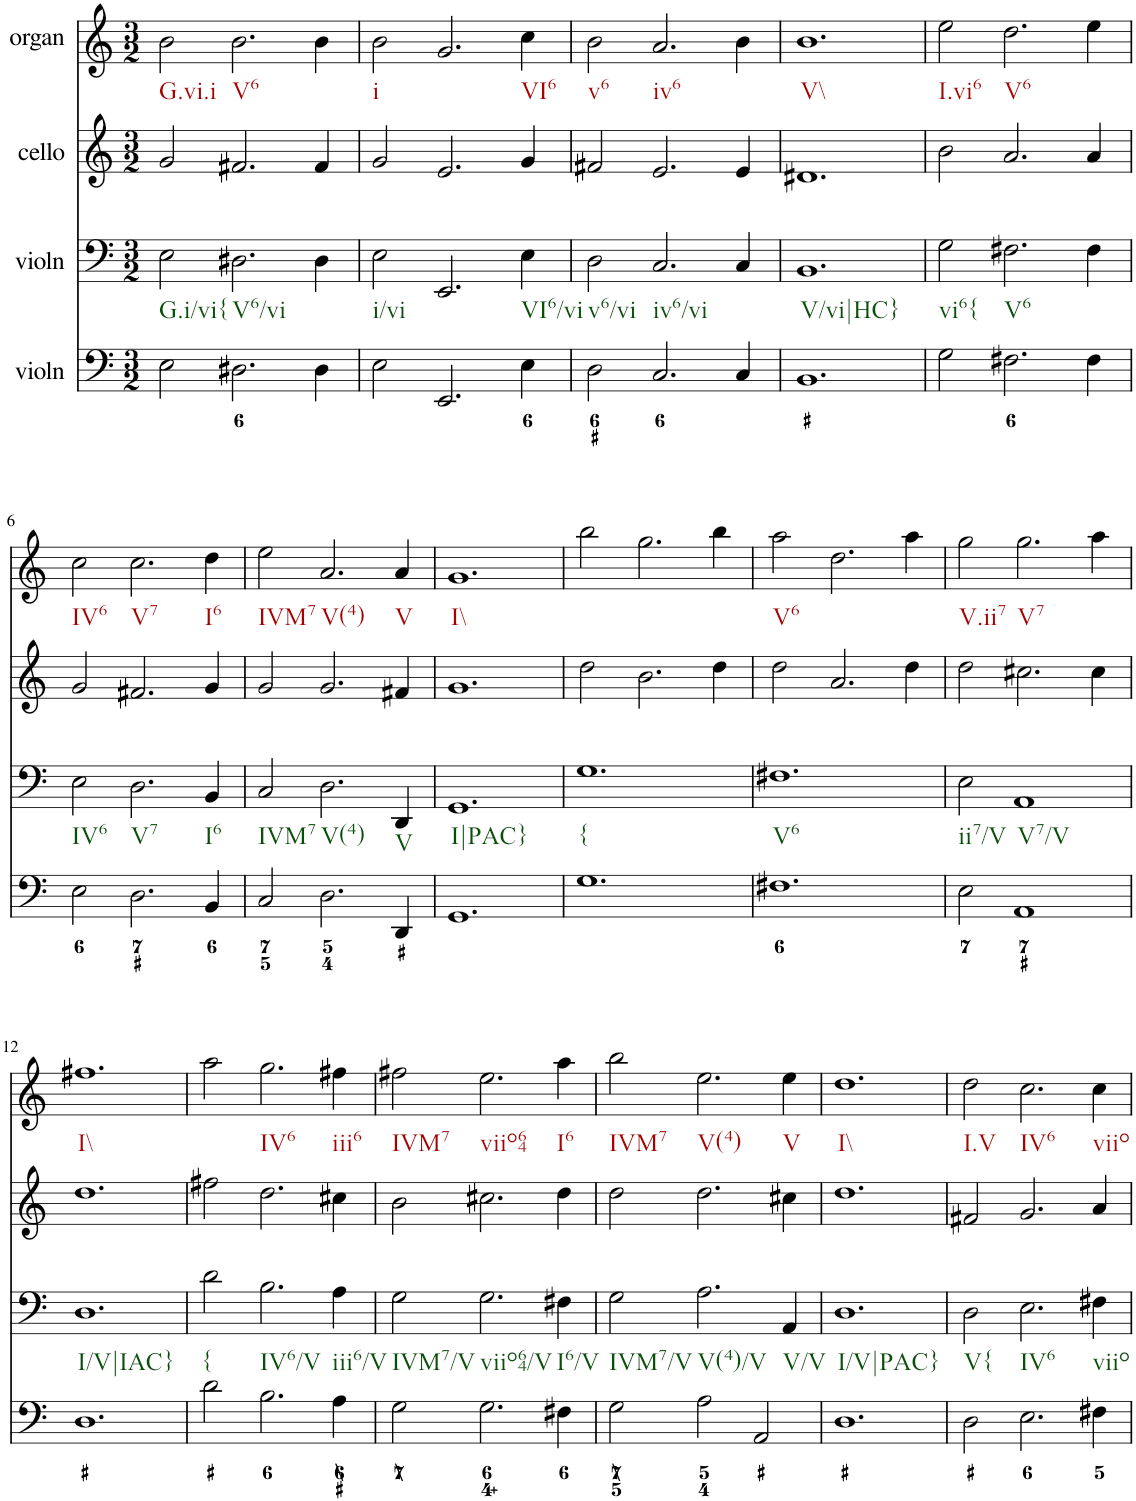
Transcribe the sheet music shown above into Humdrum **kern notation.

**kern	**kern	**kern	**kern
*part4	*part3	*part2	*part1
*staff4	*staff3	*staff2	*staff1
*I"violn	*I"violn	*I"cello	*I"organ
*clefF4	*clefF4	*clefG2	*clefG2
*k[]	*k[]	*k[]	*k[]
*M3/2	*M3/2	*M3/2	*M3/2
=1	=1	=1	=1
!	!	!	!LO:TX:b:t=G.vi.i
!	!LO:TX:b:t=G.i/vi{	!	!
2E\	2E\	2g/	2b\
!	!	!	!LO:TX:b:t=V6
!	!LO:TX:b:t=V6/vi	!	!
2.D#X\	2.D#X\	2.f#X/	2.b\
4D#\	4D#\	4f#/	4b\
=2	=2	=2	=2
!	!	!	!LO:TX:b:t=i
!	!LO:TX:b:t=i/vi	!	!
2E\	2E\	2g/	2b\
2.EE/	2.EE/	2.e/	2.g/
!	!	!	!LO:TX:b:t=VI6
!	!LO:TX:b:t=VI6/vi	!	!
4E\	4E\	4g/	4cc\
=3	=3	=3	=3
!	!	!	!LO:TX:b:t=v6
!	!LO:TX:b:t=v6/vi	!	!
2D\	2D\	2f#X/	2b\
!	!	!	!LO:TX:b:t=iv6
!	!LO:TX:b:t=iv6/vi	!	!
2.C/	2.C/	2.e/	2.a/
4C/	4C/	4e/	4b\
=4	=4	=4	=4
!	!	!	!LO:TX:b:t=V\\
!	!LO:TX:b:t=V/vi|HC}	!	!
1.BB	1.BB	1.d#X	1.b
=5	=5	=5	=5
!	!	!	!LO:TX:b:t=I.vi6
!	!LO:TX:b:t=vi6{	!	!
2G\	2G\	2b\	2ee\
!	!	!	!LO:TX:b:t=V6
!	!LO:TX:b:t=V6	!	!
2.F#X\	2.F#X\	2.a/	2.dd\
4F#\	4F#\	4a/	4ee\
!!LO:LB:g=z
=6	=6	=6	=6
!	!	!	!LO:TX:b:t=IV6
!	!LO:TX:b:t=IV6	!	!
2E\	2E\	2g/	2cc\
!	!	!	!LO:TX:b:t=V7
!	!LO:TX:b:t=V7	!	!
2.D\	2.D\	2.f#X/	2.cc\
!	!	!	!LO:TX:b:t=I6
!	!LO:TX:b:t=I6	!	!
4BB/	4BB/	4g/	4dd\
=7	=7	=7	=7
!	!	!	!LO:TX:b:t=IVM7
!	!LO:TX:b:t=IVM7	!	!
2C/	2C/	2g/	2ee\
!	!	!	!LO:TX:b:t=V(4)
!	!LO:TX:b:t=V(4)	!	!
2.D\	2.D\	2.g/	2.a/
!	!	!	!LO:TX:b:t=V
!	!LO:TX:b:t=V	!	!
4DD/	4DD/	4f#X/	4a/
=8	=8	=8	=8
!	!	!	!LO:TX:b:t=I\\
!	!LO:TX:b:t=I|PAC}	!	!
1.GG	1.GG	1.g	1.g
=9	=9	=9	=9
!	!LO:TX:b:t={	!	!
1.G	1.G	2dd\	2bb\
.	.	2.b\	2.gg\
.	.	4dd\	4bb\
=10	=10	=10	=10
!	!	!	!LO:TX:b:t=V6
!	!LO:TX:b:t=V6	!	!
1.F#X	1.F#X	2dd\	2aa\
.	.	2.a/	2.dd\
.	.	4dd\	4aa\
=11	=11	=11	=11
!	!	!	!LO:TX:b:t=V.ii7
!	!LO:TX:b:t=ii7/V	!	!
2E\	2E\	2dd\	2gg\
!	!	!	!LO:TX:b:t=V7
!	!LO:TX:b:t=V7/V	!	!
1AA	1AA	2.cc#X\	2.gg\
.	.	4cc#\	4aa\
!!LO:LB:g=z
=12	=12	=12	=12
!	!	!	!LO:TX:b:t=I\\
!	!LO:TX:b:t=I/V|IAC}	!	!
1.D	1.D	1.dd	1.ff#X
=13	=13	=13	=13
!	!LO:TX:b:t={	!	!
2d\	2d\	2ff#X\	2aa\
!	!	!	!LO:TX:b:t=IV6
!	!LO:TX:b:t=IV6/V	!	!
2.B\	2.B\	2.dd\	2.gg\
!	!	!	!LO:TX:b:t=iii6
!	!LO:TX:b:t=iii6/V	!	!
4A\	4A\	4cc#X\	4ff#X\
=14	=14	=14	=14
!	!	!	!LO:TX:b:t=IVM7
!	!LO:TX:b:t=IVM7/V	!	!
2G\	2G\	2b\	2ff#X\
!	!	!	!LO:TX:b:t=viio64
!	!LO:TX:b:t=viio64/V	!	!
2.G\	2.G\	2.cc#X\	2.ee\
!	!	!	!LO:TX:b:t=I6
!	!LO:TX:b:t=I6/V	!	!
4F#X\	4F#X\	4dd\	4aa\
=15	=15	=15	=15
!	!	!	!LO:TX:b:t=IVM7
!	!LO:TX:b:t=IVM7/V	!	!
2G\	2G\	2dd\	2bb\
!	!	!	!LO:TX:b:t=V(4)
!	!LO:TX:b:t=V(4)/V	!	!
2A\	2.A\	2.dd\	2.ee\
2AA/	.	.	.
!	!	!	!LO:TX:b:t=V
!	!LO:TX:b:t=V/V	!	!
.	4AA/	4cc#X\	4ee\
=16	=16	=16	=16
!	!	!	!LO:TX:b:t=I\\
!	!LO:TX:b:t=I/V|PAC}	!	!
1.D	1.D	1.dd	1.dd
=17	=17	=17	=17
!	!	!	!LO:TX:b:t=I.V
!	!LO:TX:b:t=V{	!	!
2D\	2D\	2f#X/	2dd\
!	!	!	!LO:TX:b:t=IV6
!	!LO:TX:b:t=IV6	!	!
2.E\	2.E\	2.g/	2.cc\
!	!	!	!LO:TX:b:t=viio
!	!LO:TX:b:t=viio	!	!
4F#X\	4F#X\	4a/	4cc\
=	=	=	=
*-	*-	*-	*-
